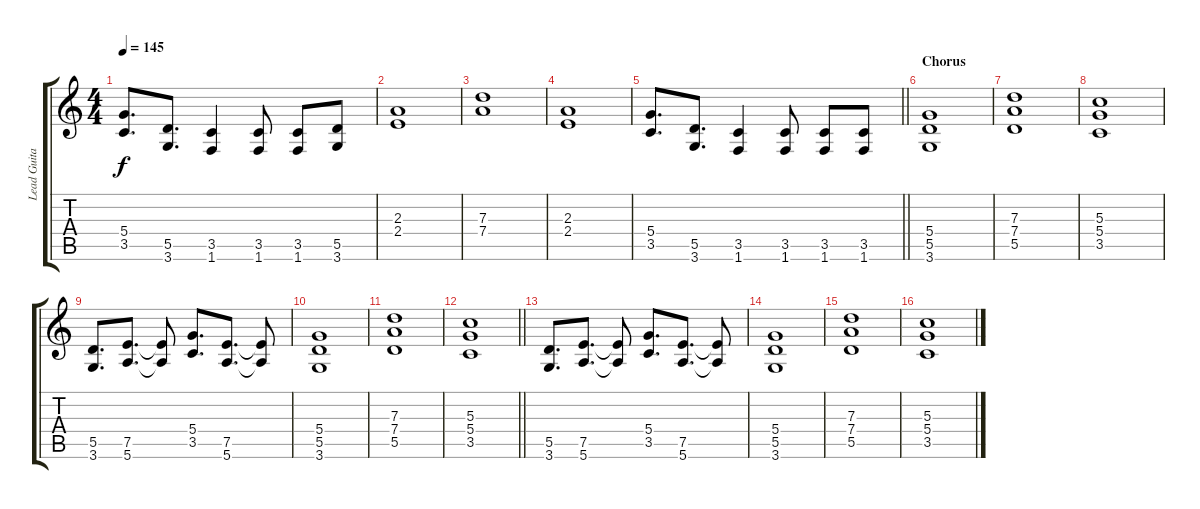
\track ("Lead Guitar" "Lead Guita") {instrument distortionguitar}
\staff {score tabs}
\tuning (E4 B3 G3 D3 A2 E2) {hide}
\ts (4 4)
\tempo 145
\clef g2
\ks c
(5.4 3.5).8{d dy f} (5.5 3.6).8{d} (3.5 1.6).4 (3.5 1.6).8 (3.5 1.6).8 (5.5 3.6).8 |
(2.3 2.4).1 |
(7.3 7.4).1 |
(2.3 2.4).1 |
\barLineRight lightlight
(5.4 3.5).8{d} (5.5 3.6).8{d} (3.5 1.6).4 (3.5 1.6).8 (3.5 1.6).8 (3.5 1.6).8 |
\section ("" "Chorus")
(5.4 5.5 3.6).1 |
(7.3 7.4 5.5).1 |
(5.3 5.4 3.5).1 |
(5.5 3.6).8{d} (7.5 5.6).8{d} (7.5{t} 5.6{t}).8 (5.4 3.5).8{d} (7.5 5.6).8{d} (7.5{t} 5.6{t}).8 |
(5.4 5.5 3.6).1 |
(7.3 7.4 5.5).1 |
\barLineRight lightlight
(5.3 5.4 3.5).1 |
(5.5 3.6).8{d} (7.5 5.6).8{d} (7.5{t} 5.6{t}).8 (5.4 3.5).8{d} (7.5 5.6).8{d} (7.5{t} 5.6{t}).8 |
(5.4 5.5 3.6).1 |
(7.3 7.4 5.5).1 |
(5.3 5.4 3.5).1
